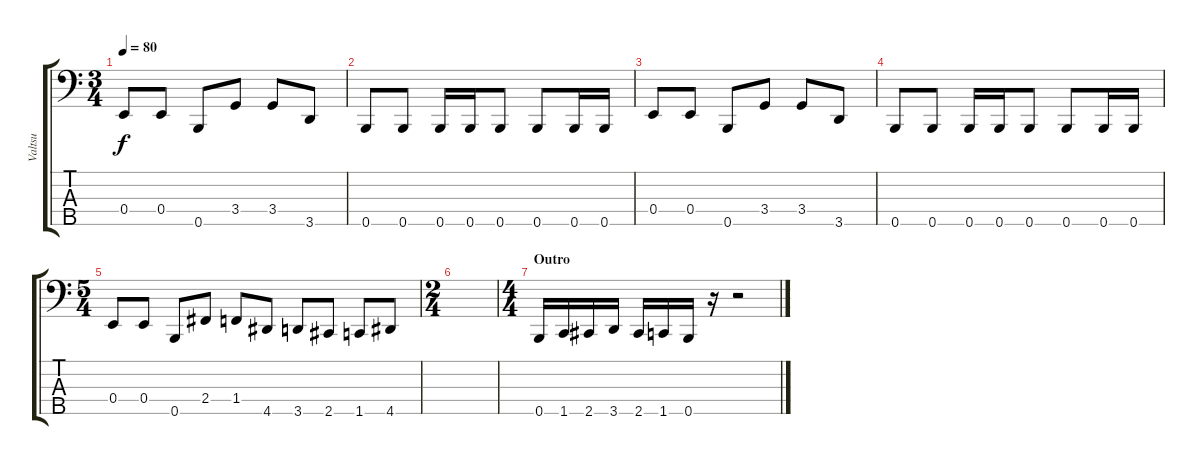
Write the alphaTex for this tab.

\track ("Valtsu" "Valtsu") {instrument electricbasspick}
\staff {score tabs}
\tuning (G2 D2 A1 E1 B0) {hide}
\ts (3 4)
\tempo 80
\clef f4
\ks c
0.4.8{dy f} 0.4.8 0.5.8 3.4.8 3.4.8 3.5.8 |
0.5.8 0.5.8 0.5.16 0.5.16 0.5.8 0.5.8 0.5.16 0.5.16 |
0.4.8 0.4.8 0.5.8 3.4.8 3.4.8 3.5.8 |
0.5.8 0.5.8 0.5.16 0.5.16 0.5.8 0.5.8 0.5.16 0.5.16 |
\ts (5 4)
0.4.8 0.4.8 0.5.8 2.4.8 1.4.8 4.5.8 3.5.8 2.5.8 1.5.8 4.5.8 |
\ts (2 4)
|
\ts (4 4)
\section ("" "Outro")
0.5.16 1.5.16 2.5.16 3.5.16 2.5.16 1.5.16 0.5.16 r.16 r.2
